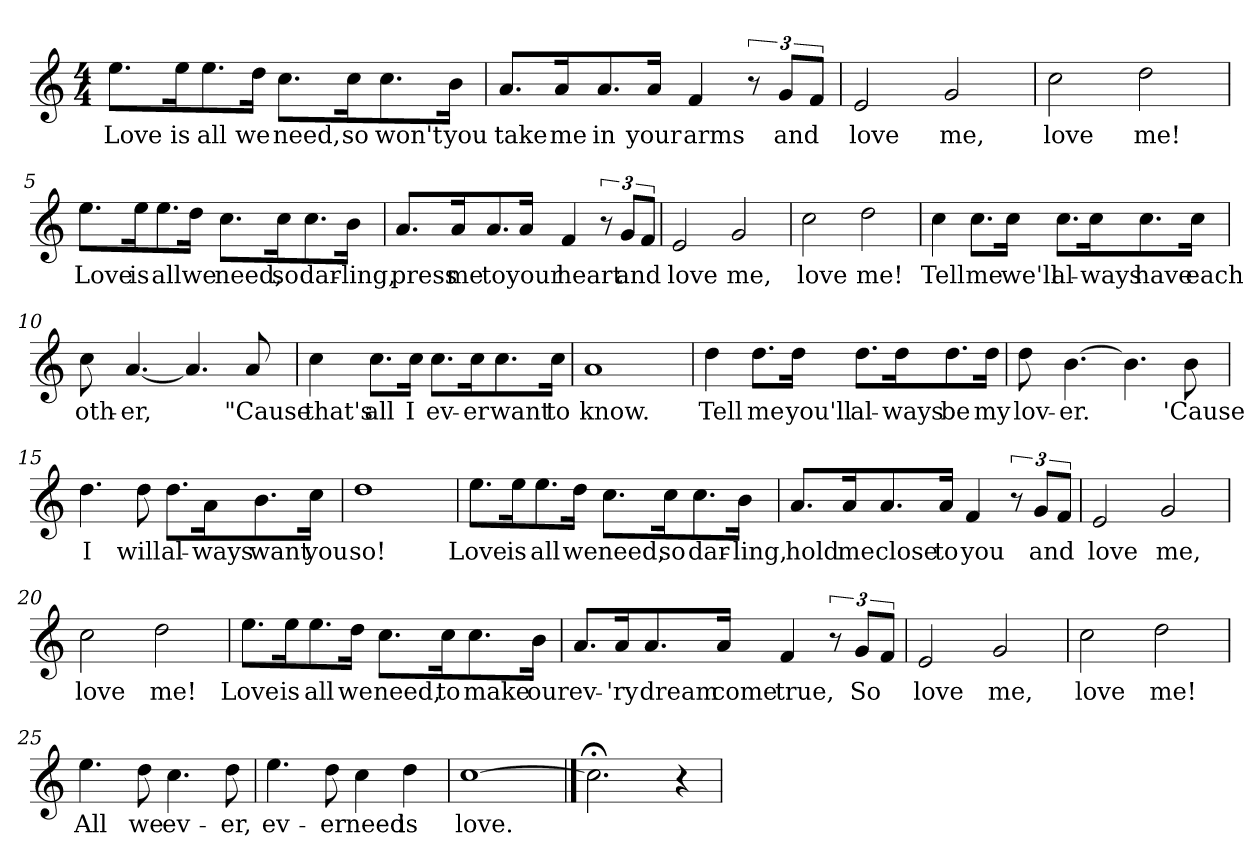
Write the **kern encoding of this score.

**kern	**text
*part1	*part1
*staff1	*staff1
*clefG2	*
*k[]	*
*C:	*
*M4/4	*
=1	=1
8.ee\L	Love
16ee\K	is
8.ee\	all
16dd\Jk	we
8.cc\L	need,
16cc\K	so
8.cc\	won't
16b\Jk	you
=2	=2
8.a/L	take
16a/K	me
8.a/	in
16a/Jk	your
4f/	arms
12r	.
12g/L	and
12f/J	.
=3	=3
2e/	love
2g/	me,
!!LO:LB:g=z
=4	=4
2cc\	love
2dd\	me!
=5	=5
8.ee\L	Love
16ee\K	is
8.ee\	all
16dd\Jk	we
8.cc\L	need,
16cc\K	so
8.cc\	dar-
16b\Jk	-ling,
=6	=6
8.a/L	press
16a/K	me
8.a/	to
16a/Jk	your
4f/	heart
12r	.
12g/L	and
12f/J	.
!!LO:LB:g=z
=7	=7
2e/	love
2g/	me,
=8	=8
2cc\	love
2dd\	me!
=9	=9
4cc\	Tell
8.cc\L	me
16cc\Jk	we'll
8.cc\L	al-
16cc\K	-ways
8.cc\	have
16cc\Jk	each
=10	=10
8cc\	oth-
[4.a/	-er,
4.a/]	.
8a/	"Cause
!!LO:LB:g=z
=11	=11
4cc\	that's
8.cc\L	all
16cc\Jk	I
8.cc\L	ev-
16cc\K	-er
8.cc\	want
16cc\Jk	to
=12	=12
1a	know.
=13	=13
4dd\	Tell
8.dd\L	me
16dd\Jk	you'll
8.dd\L	al-
16dd\K	-ways
8.dd\	be
16dd\Jk	my
=14	=14
8dd\	lov-
[4.b\	-er.
4.b\]	.
8b\	'Cause
!!LO:LB:g=z
=15	=15
4.dd\	I
8dd\	will
8.dd\L	al-
16a\K	-ways
8.b\	want
16cc\Jk	you
=16	=16
1dd	so!
=17	=17
8.ee\L	Love
16ee\K	is
8.ee\	all
16dd\Jk	we
8.cc\L	need,
16cc\K	so
8.cc\	dar-
16b\Jk	-ling,
!!LO:LB:g=z
=18	=18
8.a/L	hold
16a/K	me
8.a/	close
16a/Jk	to
4f/	you
12r	.
12g/L	and
12f/J	.
=19	=19
2e/	love
2g/	me,
=20	=20
2cc\	love
2dd\	me!
!!LO:LB:g=z
=21	=21
8.ee\L	Love
16ee\K	is
8.ee\	all
16dd\Jk	we
8.cc\L	need,
16cc\K	to
8.cc\	make
16b\Jk	our
=22	=22
8.a/L	ev-
16a/K	-'ry
8.a/	dream
16a/Jk	come
4f/	true,
12r	.
12g/L	So
12f/J	.
=23	=23
2e/	love
2g/	me,
!!LO:LB:g=z
=24	=24
2cc\	love
2dd\	me!
=25	=25
4.ee\	All
8dd\	we
4.cc\	ev-
8dd\	-er,
=26	=26
4.ee\	ev-
8dd\	-er
4cc\	need
4dd\	is
=27	=27
[1cc	love.
==28	==28
2.cc;<\]	.
4r	.
=	=
*-	*-
